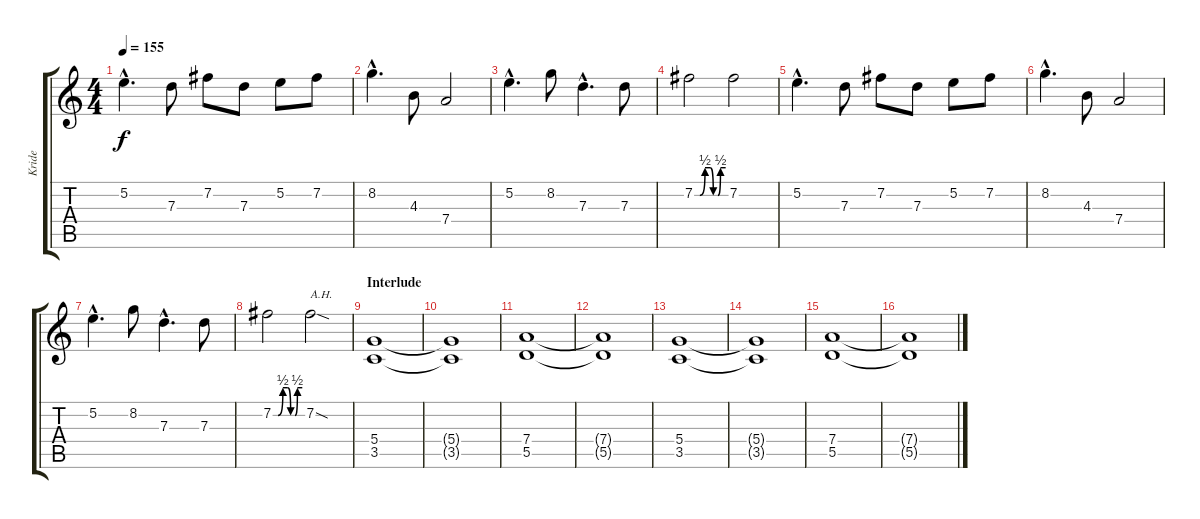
\track ("Kride" "Kride") {instrument distortionguitar}
\staff {score tabs}
\tuning (E4 B3 G3 D3 A2 E2) {hide}
\ts (4 4)
\tempo 155
\clef g2
\ks c
5.2{hac}.4{d dy f} 7.3.8 7.2.8 7.3.8 5.2.8 7.2.8 |
8.2{hac}.4{d} 4.3.8 7.4.2 |
5.2{hac}.4{d} 8.2.8 7.3{hac}.4{d} 7.3.8 |
7.2{be (custom 0 0 10 0 20 2 30 2 36 0 45 0 50 2 60 2)}.2 7.2.2 |
5.2{hac}.4{d} 7.3.8 7.2.8 7.3.8 5.2.8 7.2.8 |
8.2{hac}.4{d} 4.3.8 7.4.2 |
5.2{hac}.4{d} 8.2.8 7.3{hac}.4{d} 7.3.8 |
7.2{be (custom 0 0 10 0 20 2 30 2 36 0 45 0 50 2 60 2)}.2 7.2{sod}.2{txt "A.H." instrument guitarharmonics} |
\section ("" "Interlude")
(5.4 3.5).1{instrument distortionguitar} |
(5.4{t} 3.5{t}).1 |
(7.4 5.5).1 |
(7.4{t} 5.5{t}).1 |
(5.4 3.5).1 |
(5.4{t} 3.5{t}).1 |
(7.4 5.5).1 |
(7.4{t} 5.5{t}).1
